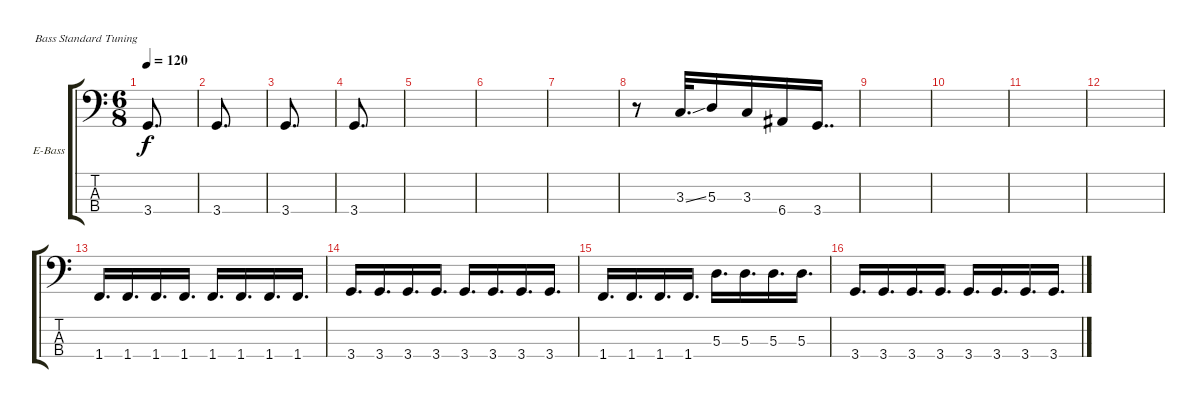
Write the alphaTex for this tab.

\defaultSystemsLayout 4
\bracketExtendMode groupsimilarinstruments
\firstSystemTrackNameOrientation horizontal
\otherSystemsTrackNameOrientation horizontal
\track ("Electric Bass" "E-Bass") {instrument electricbassfinger}
\staff {score tabs}
\tuning (G2 D2 A1 E1)
\ts (6 8)
\tempo 120
\clef f4
\scale
0.485477
\ks c
3.4.8{d dy f instrument electricbassfinger} |
\scale
0.257261 3.4.8{d} |
\scale
0.257261 3.4.8{d} |
\scale
0.333333 3.4.8{d} |
\scale
0.333333 |
\scale
0.333333 |
\scale
0.333333 |
\scale
0.333333 r.8 3.3{ss}.32{d} 5.3.16 3.3.16 6.4.16 3.4.16{dd} |
\scale
0.333333 |
\scale
0.333333 |
\scale
0.333333 |
\scale
0.333333 |
\scale
0.333333 1.4.16{d} 1.4.16{d} 1.4.16{d} 1.4.16{d} 1.4.16{d} 1.4.16{d} 1.4.16{d} 1.4.16{d} |
\scale
0.333333 3.4.16{d} 3.4.16{d} 3.4.16{d} 3.4.16{d} 3.4.16{d} 3.4.16{d} 3.4.16{d} 3.4.16{d} |
\scale
0.333333 1.4.16{d} 1.4.16{d} 1.4.16{d} 1.4.16{d} 5.3.16{d} 5.3.16{d} 5.3.16{d} 5.3.16{d} |
\scale
0.333333 3.4.16{d} 3.4.16{d} 3.4.16{d} 3.4.16{d} 3.4.16{d} 3.4.16{d} 3.4.16{d} 3.4.16{d}
